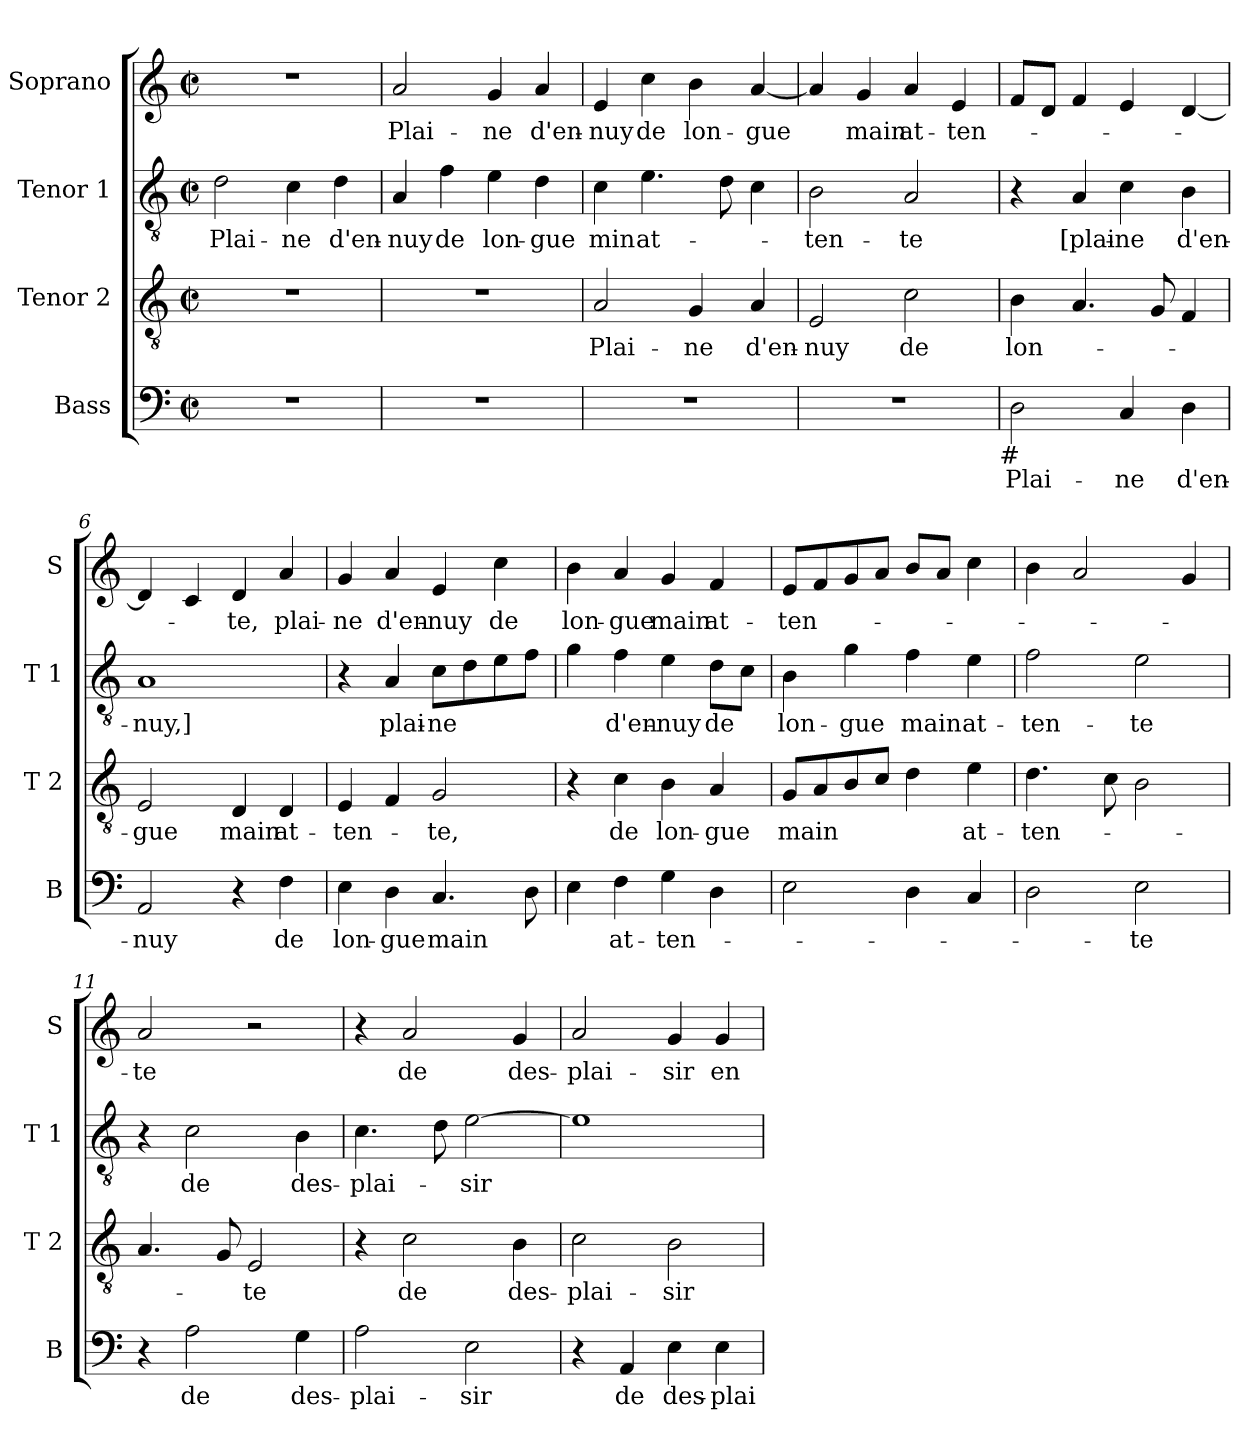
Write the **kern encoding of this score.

**kern	**text	**kern	**text	**kern	**text	**kern	**text
*part4	*part4	*part3	*part3	*part2	*part2	*part1	*part1
*staff4	*staff4	*staff3	*staff3	*staff2	*staff2	*staff1	*staff1
*I"Bass	*	*I"Tenor 2	*	*I"Tenor 1	*	*I"Soprano	*
*I'B	*	*I'T 2	*	*I'T 1	*	*I'S	*
*clefF4	*	*clefGv2	*	*clefGv2	*	*clefG2	*
*k[]	*	*k[]	*	*k[]	*	*k[]	*
*C:	*	*C:	*	*C:	*	*C:	*
*M2/2	*	*M2/2	*	*M2/2	*	*M2/2	*
*met(c|)	*	*met(c|)	*	*met(c|)	*	*met(c|)	*
=1	=1	=1	=1	=1	=1	=1	=1
1r	.	1r	.	2d\	Plai-	1r	.
.	.	.	.	4c\	-ne	.	.
.	.	.	.	4d\	d'en-	.	.
=2	=2	=2	=2	=2	=2	=2	=2
1r	.	1r	.	4A/	-nuy	2a/	Plai-
.	.	.	.	4f\	de	.	.
.	.	.	.	4e\	lon-	4g/	-ne
.	.	.	.	4d\	-gue	4a/	d'en-
=3	=3	=3	=3	=3	=3	=3	=3
1r	.	2A/	Plai-	4c\	min	4e/	-nuy
.	.	.	.	4.e\	at-	4cc\	de
.	.	4G/	-ne	.	.	4b\	lon-
.	.	.	.	8d\	.	.	.
.	.	4A/	d'en-	4c\	.	[4a/	-gue
=4	=4	=4	=4	=4	=4	=4	=4
1r	.	2E/	-nuy	2B\	-ten-	4a/]	.
.	.	.	.	.	.	4g/	main
.	.	2c\	de	2A/	-te	4a/	at-
.	.	.	.	.	.	4e/	-ten-
!LO:TX:b:t=#	!	!	!	!	!	!	!
=5	=5	=5	=5	=5	=5	=5	=5
2D\	Plai-	4B\	lon-	4r	.	8f/L	.
.	.	.	.	.	.	8d/J	.
.	.	4.A/	.	4A/	[plai-	4f/	.
4C/	-ne	.	.	4c\	-ne	4e/	.
.	.	8G/	.	.	.	.	.
4D\	d'en-	4F/	.	4B\	d'en-	[4d/	.
=6	=6	=6	=6	=6	=6	=6	=6
2AA/	-nuy	2E/	-gue	1A	-nuy,]	4d/]	.
.	.	.	.	.	.	4c/	.
4r	.	4D/	main	.	.	4d/	-te,
4F\	de	4D/	at-	.	.	4a/	plai-
!!LO:LB:g=z
=7	=7	=7	=7	=7	=7	=7	=7
4E\	lon-	4E/	-ten-	4r	.	4g/	-ne
4D\	-gue	4F/	.	4A/	plai-	4a/	d'en-
4.C/	main	2G/	-te,	8c\L	-ne	4e/	-nuy
.	.	.	.	8d\	.	.	.
.	.	.	.	8e\	.	4cc\	de
8D\	.	.	.	8f\J	.	.	.
=8	=8	=8	=8	=8	=8	=8	=8
4E\	.	4r	.	4g\	.	4b\	lon-
4F\	at-	4c\	de	4f\	d'en-	4a/	-gue
4G\	-ten-	4B\	lon-	4e\	-nuy	4g/	main
4D\	.	4A/	-gue	8d\L	de	4f/	at-
.	.	.	.	8c\J	.	.	.
=9	=9	=9	=9	=9	=9	=9	=9
2E\	.	8G/L	main	4B\	lon-	8e/L	-ten-
.	.	8A/	.	.	.	8f/	.
.	.	8B/	.	4g\	-gue	8g/	.
.	.	8c/J	.	.	.	8a/J	.
4D\	.	4d\	.	4f\	main	8b/L	.
.	.	.	.	.	.	8a/J	.
4C/	.	4e\	at-	4e\	at-	4cc\	.
=10	=10	=10	=10	=10	=10	=10	=10
2D\	.	4.d\	-ten-	2f\	-ten-	4b\	.
.	.	.	.	.	.	2a/	.
.	.	8c\	.	.	.	.	.
2E\	-te	2B\	.	2e\	-te	.	.
.	.	.	.	.	.	4g/	.
=11	=11	=11	=11	=11	=11	=11	=11
4r	.	4.A/	.	4r	.	2a/	-te
2A\	de	.	.	2c\	de	.	.
.	.	8G/	.	.	.	.	.
.	.	2E/	-te	.	.	2r	.
4G\	des-	.	.	4B\	des-	.	.
=12	=12	=12	=12	=12	=12	=12	=12
2A\	-plai-	4r	.	4.c\	-plai-	4r	.
.	.	2c\	de	.	.	2a/	de
.	.	.	.	8d\	.	.	.
2E\	-sir	.	.	[2e\	-sir	.	.
.	.	4B\	des-	.	.	4g/	des-
!!LO:LB:g=z
=13	=13	=13	=13	=13	=13	=13	=13
4r	.	2c\	-plai-	1e]	.	2a/	-plai-
4AA/	de	.	.	.	.	.	.
4E\	des-	2B\	-sir	.	.	4g/	-sir
4E\	-plai-	.	.	.	.	4g/	en
=	=	=	=	=	=	=	=
*-	*-	*-	*-	*-	*-	*-	*-
